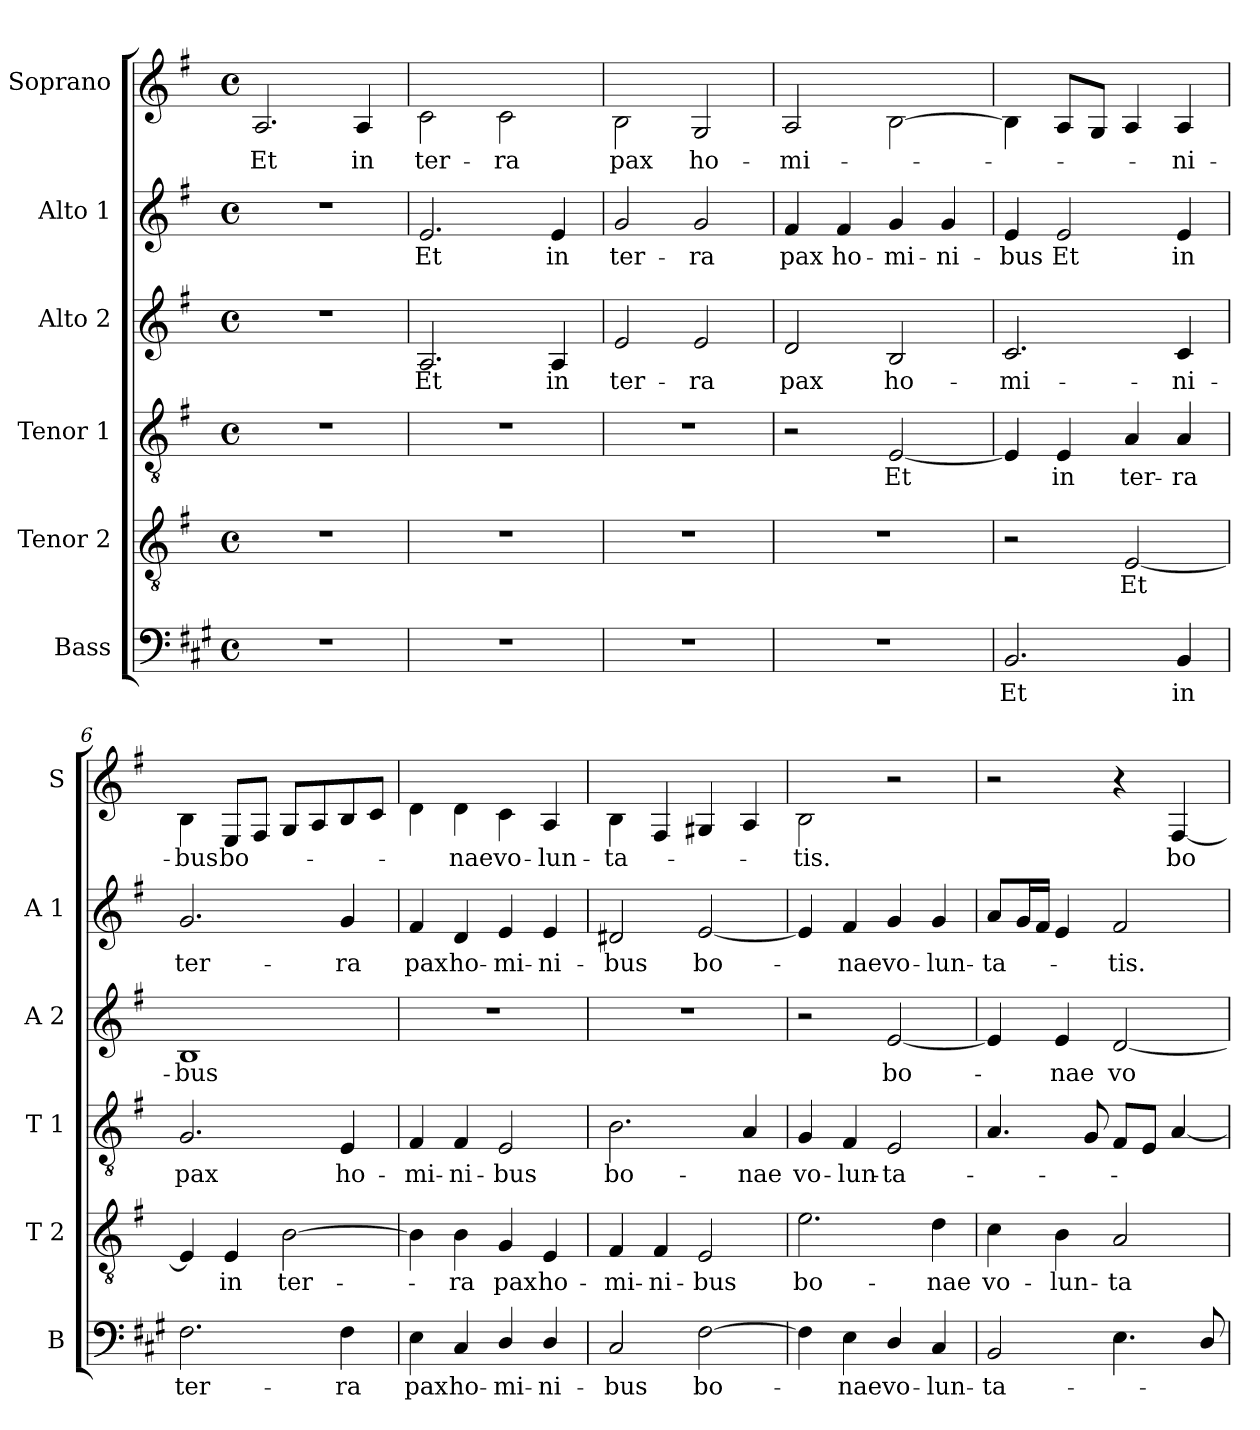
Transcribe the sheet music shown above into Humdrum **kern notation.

**kern	**text	**kern	**text	**kern	**text	**kern	**text	**kern	**text	**kern	**text
*part6	*part6	*part5	*part5	*part4	*part4	*part3	*part3	*part2	*part2	*part1	*part1
*staff6	*staff6	*staff5	*staff5	*staff4	*staff4	*staff3	*staff3	*staff2	*staff2	*staff1	*staff1
*I"Bass	*	*I"Tenor 2	*	*I"Tenor 1	*	*I"Alto 2	*	*I"Alto 1	*	*I"Soprano	*
*I'B	*	*I'T 2	*	*I'T 1	*	*I'A 2	*	*I'A 1	*	*I'S	*
*clefF4	*	*clefGv2	*	*clefGv2	*	*clefG2	*	*clefG2	*	*clefG2	*
*ITrd1c2	*	*	*	*	*	*	*	*	*	*ITrd-7c-12	*
*k[f#]	*	*k[f#]	*	*k[f#]	*	*k[f#]	*	*k[f#]	*	*k[f#]	*
*G:	*	*G:	*	*G:	*	*G:	*	*G:	*	*G:	*
*M4/4	*	*M4/4	*	*M4/4	*	*M4/4	*	*M4/4	*	*M4/4	*
*met(c)	*	*met(c)	*	*met(c)	*	*met(c)	*	*met(c)	*	*met(c)	*
=1	=1	=1	=1	=1	=1	=1	=1	=1	=1	=1	=1
1r	.	1r	.	1r	.	1r	.	1r	.	2.a/	Et
.	.	.	.	.	.	.	.	.	.	4a/	in
=2	=2	=2	=2	=2	=2	=2	=2	=2	=2	=2	=2
1r	.	1r	.	1r	.	2.A/	Et	2.e/	Et	2cc\	ter-
.	.	.	.	.	.	.	.	.	.	2cc\	-ra
.	.	.	.	.	.	4A/	in	4e/	in	.	.
=3	=3	=3	=3	=3	=3	=3	=3	=3	=3	=3	=3
1r	.	1r	.	1r	.	2e/	ter-	2g/	ter-	2b\	pax
.	.	.	.	.	.	2e/	-ra	2g/	-ra	2g/	ho-
=4	=4	=4	=4	=4	=4	=4	=4	=4	=4	=4	=4
1r	.	1r	.	2r	.	2d/	pax	4f#/	pax	2a/	-mi-
.	.	.	.	.	.	.	.	4f#/	ho-	.	.
.	.	.	.	[2E/	Et	2B/	ho-	4g/	-mi-	[2b\	.
.	.	.	.	.	.	.	.	4g/	-ni-	.	.
=5	=5	=5	=5	=5	=5	=5	=5	=5	=5	=5	=5
2.AA/	Et	2r	.	4E/]	.	2.c/	-mi-	4e/	-bus	4b\]	.
.	.	.	.	4E/	in	.	.	2e/	Et	8a/L	.
.	.	.	.	.	.	.	.	.	.	8g/J	.
.	.	[2E/	Et	4A/	ter-	.	.	.	.	4a/	.
4AA/	in	.	.	4A/	-ra	4c/	-ni-	4e/	in	4a/	-ni-
=6	=6	=6	=6	=6	=6	=6	=6	=6	=6	=6	=6
2.E\	ter-	4E/]	.	2.G/	pax	1B	-bus	2.g/	ter-	4b\	-bus
.	.	4E/	in	.	.	.	.	.	.	8e/L	bo-
.	.	.	.	.	.	.	.	.	.	8f#/J	.
.	.	[2B\	ter-	.	.	.	.	.	.	8g/L	.
.	.	.	.	.	.	.	.	.	.	8a/	.
4E\	-ra	.	.	4E/	ho-	.	.	4g/	-ra	8b/	.
.	.	.	.	.	.	.	.	.	.	8cc/J	.
!!LO:PB:g=z
=7	=7	=7	=7	=7	=7	=7	=7	=7	=7	=7	=7
4D\	pax	4B\]	.	4F#/	-mi-	1r	.	4f#/	pax	4dd\	.
4BB/	ho-	4B\	-ra	4F#/	-ni-	.	.	4d/	ho-	4dd\	-nae
4C/	-mi-	4G/	pax	2E/	-bus	.	.	4e/	-mi-	4cc\	vo-
4C/	-ni-	4E/	ho-	.	.	.	.	4e/	-ni-	4a/	-lun-
=8	=8	=8	=8	=8	=8	=8	=8	=8	=8	=8	=8
2BB/	-bus	4F#/	-mi-	2.B\	bo-	1r	.	2d#X/	-bus	4b\	-ta-
.	.	4F#/	-ni-	.	.	.	.	.	.	4f#/	.
[2E\	bo-	2E/	-bus	.	.	.	.	[2e/	bo-	4g#X/	.
.	.	.	.	4A/	-nae	.	.	.	.	4a/	.
=9	=9	=9	=9	=9	=9	=9	=9	=9	=9	=9	=9
4E\]	.	2.e\	bo-	4G/	vo-	2r	.	4e/]	.	2b\	-tis.
4D\	-nae	.	.	4F#/	-lun-	.	.	4f#/	-nae	.	.
4C/	vo-	.	.	2E/	-ta-	[2e/	bo-	4g/	vo-	2r	.
4BB/	-lun-	4d\	-nae	.	.	.	.	4g/	-lun-	.	.
=10	=10	=10	=10	=10	=10	=10	=10	=10	=10	=10	=10
2AA/	-ta-	4c\	vo-	4.A/	.	4e/]	.	8a/L	-ta-	2r	.
.	.	.	.	.	.	.	.	16g/L	.	.	.
.	.	.	.	.	.	.	.	16f#/JJ	.	.	.
.	.	4B\	-lun-	.	.	4e/	-nae	4e/	.	.	.
.	.	.	.	8G/	.	.	.	.	.	.	.
4.D\	.	2A/	-ta-	8F#/L	.	[2d/	vo-	2f#/	-tis.	4r	.
.	.	.	.	8E/J	.	.	.	.	.	.	.
.	.	.	.	[4A/	.	.	.	.	.	[4f#/	bo-
8C/	.	.	.	.	.	.	.	.	.	.	.
=	=	=	=	=	=	=	=	=	=	=	=
*-	*-	*-	*-	*-	*-	*-	*-	*-	*-	*-	*-
